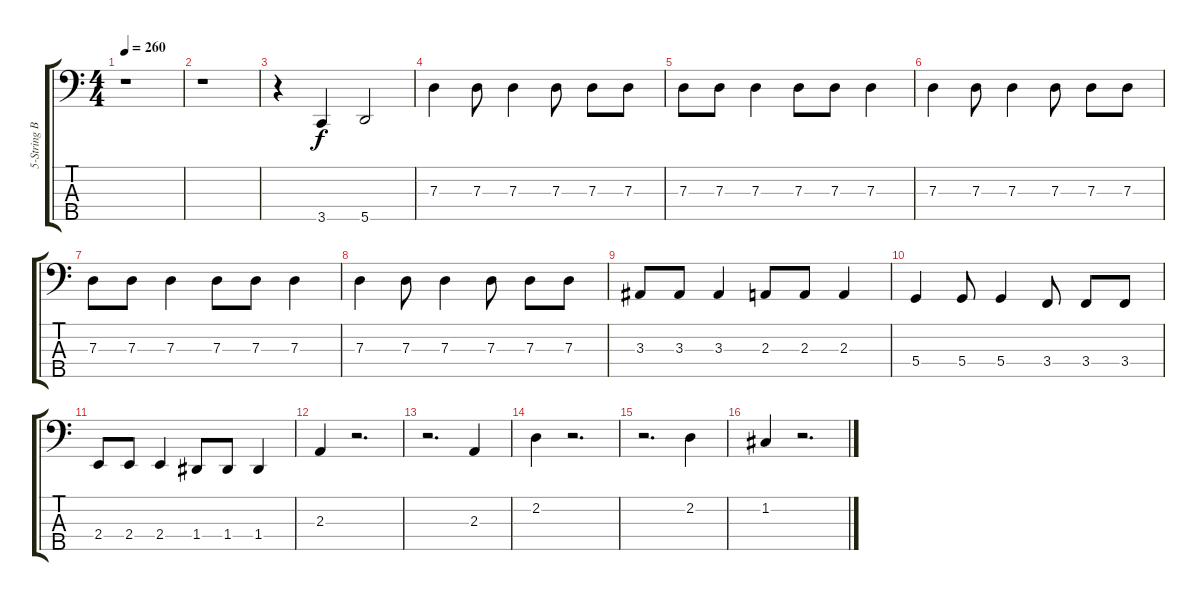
\track ("5-String Bass" "5-String B") {instrument electricbasspick}
\staff {score tabs}
\tuning (F2 C2 G1 D1 A0) {hide}
\ts (4 4)
\tempo 260
\clef f4
\ks c
r.1{dy f} |
r.1 |
r.4 3.5.4 5.5.2 |
7.3.4 7.3.8 7.3.4 7.3.8 7.3.8 7.3.8 |
7.3.8 7.3.8 7.3.4 7.3.8 7.3.8 7.3.4 |
7.3.4 7.3.8 7.3.4 7.3.8 7.3.8 7.3.8 |
7.3.8 7.3.8 7.3.4 7.3.8 7.3.8 7.3.4 |
7.3.4 7.3.8 7.3.4 7.3.8 7.3.8 7.3.8 |
3.3.8 3.3.8 3.3.4 2.3.8 2.3.8 2.3.4 |
5.4.4 5.4.8 5.4.4 3.4.8 3.4.8 3.4.8 |
2.4.8 2.4.8 2.4.4 1.4.8 1.4.8 1.4.4 |
2.3.4 r.2{d} |
r.2{d} 2.3.4 |
2.2.4 r.2{d} |
r.2{d} 2.2.4 |
1.2.4 r.2{d}
